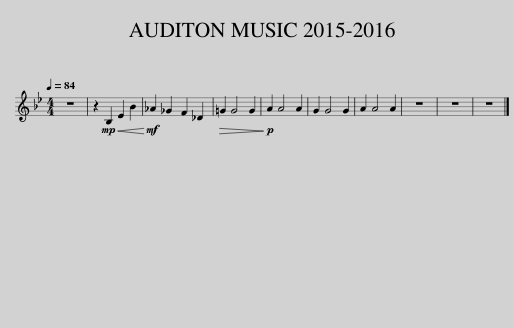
X:1
L:1/8
Q:1/4=84
M:4/4
I:linebreak $
K:none
V:1 treble transpose=-7
V:1
[K:Bb] z8 | z2!mp! B,2!<(! E2 B2!<)! |!mf! _A2 _G2 F2 _D2 |!>(! =G2 G4 G2!>)! |!p! A2 A4 A2 | %5
 G2 G4 G2 | A2 A4 A2 | z8 | z8 | z8 |] %10
